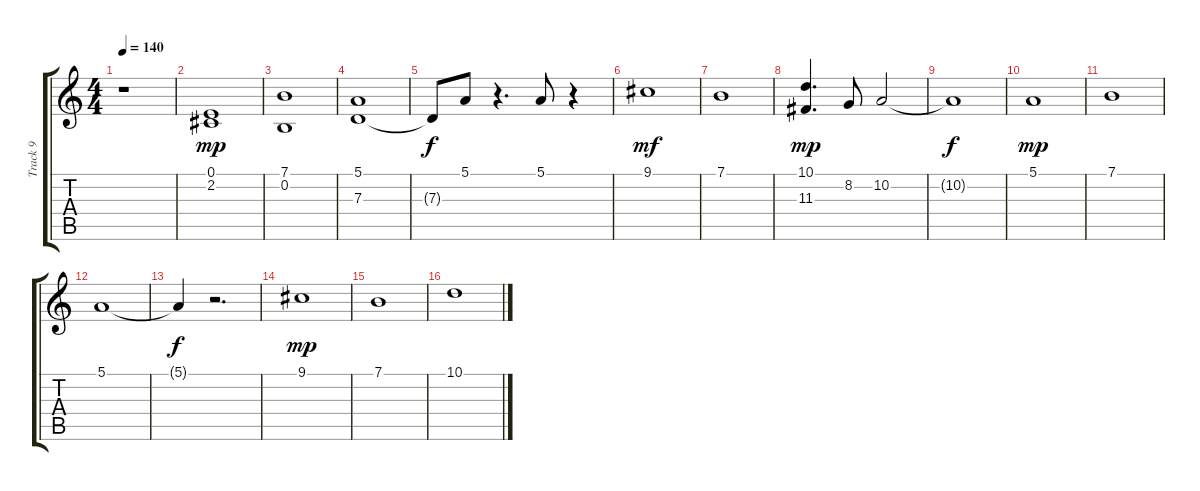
\track ("Track 9" "Track 9") {instrument stringensemble1}
\staff {score tabs}
\tuning (E4 B3 G3 D3 A2 E2) {hide}
\ts (4 4)
\tempo 140
\clef g2
\ks c
r.1{dy mf} |
(0.1 2.2).1{dy mp} |
(7.1 0.2).1 |
(5.1 7.3).1 |
7.3{t}.8{dy f} 5.1.8 r.4{d} 5.1.8 r.4 |
9.1.1{dy mf} |
7.1.1 |
(10.1 11.3).4{d dy mp} 8.2.8 10.2.2 |
10.2{t}.1{dy f} |
5.1.1{dy mp} |
7.1.1 |
5.1.1 |
5.1{t}.4{dy f} r.2{d} |
9.1.1{dy mp} |
7.1.1 |
10.1.1
